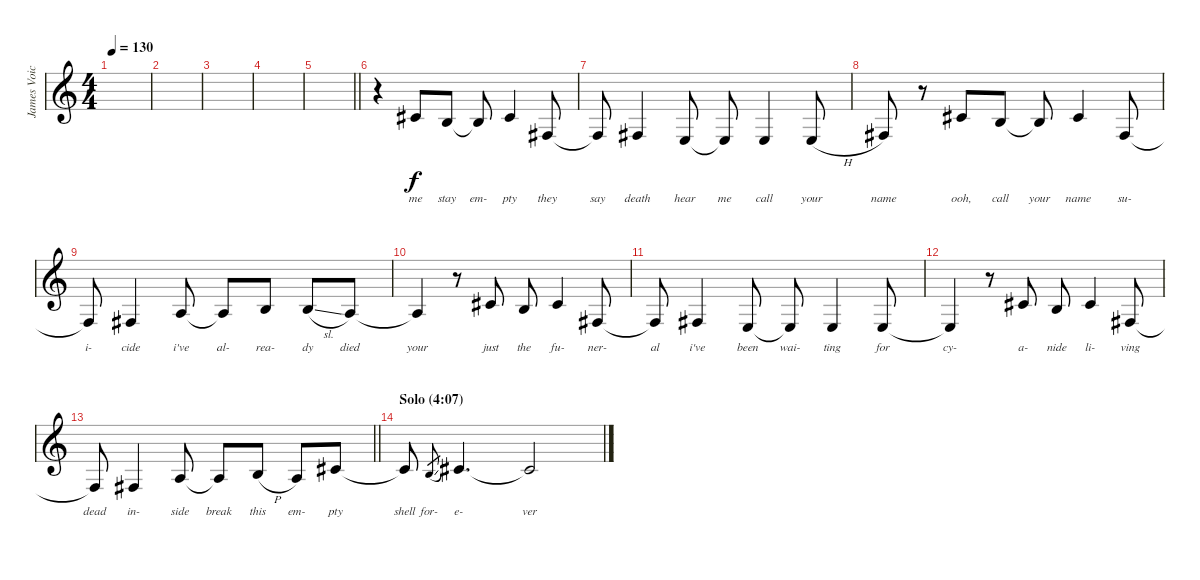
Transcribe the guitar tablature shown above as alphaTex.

\track ("James Voice" "James Voic") {instrument cello}
\staff {score}
\tuning (E4 B3 G3 D3 A2 E2) {hide}
\ts (4 4)
\tempo 130
\clef g2
\ks c
|
|
|
|
\barLineRight lightlight
|
\section ("" "")
r.4 2.2.8{lyrics (0 "me") lyrics (1 "") lyrics (2 "") lyrics (3 "") lyrics (4 "")} 0.2.8{lyrics (0 "stay") lyrics (1 "") lyrics (2 "") lyrics (3 "") lyrics (4 "")} 0.2{t}.8{lyrics (0 "em-") lyrics (1 "") lyrics (2 "") lyrics (3 "") lyrics (4 "")} 2.2.4{lyrics (0 "pty") lyrics (1 "") lyrics (2 "") lyrics (3 "") lyrics (4 "")} 4.4.8{lyrics (0 "they") lyrics (1 "") lyrics (2 "") lyrics (3 "") lyrics (4 "")} |
4.4{t}.8{lyrics (0 "say") lyrics (1 "") lyrics (2 "") lyrics (3 "") lyrics (4 "")} 4.4.4{lyrics (0 "death") lyrics (1 "") lyrics (2 "") lyrics (3 "") lyrics (4 "")} 2.4.8{lyrics (0 "hear") lyrics (1 "") lyrics (2 "") lyrics (3 "") lyrics (4 "")} 2.4{t}.8{lyrics (0 "me") lyrics (1 "") lyrics (2 "") lyrics (3 "") lyrics (4 "")} 2.4.4{lyrics (0 "call") lyrics (1 "") lyrics (2 "") lyrics (3 "") lyrics (4 "")} 2.4{h}.8{lyrics (0 "your") lyrics (1 "") lyrics (2 "") lyrics (3 "") lyrics (4 "")} |
4.4.8{lyrics (0 "name") lyrics (1 "") lyrics (2 "") lyrics (3 "") lyrics (4 "")} r.8 2.2.8{lyrics (0 "ooh,") lyrics (1 "") lyrics (2 "") lyrics (3 "") lyrics (4 "")} 0.2.8{lyrics (0 "call") lyrics (1 "") lyrics (2 "") lyrics (3 "") lyrics (4 "")} 0.2{t}.8{lyrics (0 "your") lyrics (1 "") lyrics (2 "") lyrics (3 "") lyrics (4 "")} 2.2.4{lyrics (0 "name") lyrics (1 "") lyrics (2 "") lyrics (3 "") lyrics (4 "")} 4.4.8{lyrics (0 "su-") lyrics (1 "") lyrics (2 "") lyrics (3 "") lyrics (4 "")} |
4.4{t}.8{lyrics (0 "i-") lyrics (1 "") lyrics (2 "") lyrics (3 "") lyrics (4 "")} 4.4.4{lyrics (0 "cide") lyrics (1 "") lyrics (2 "") lyrics (3 "") lyrics (4 "")} 2.3.8{lyrics (0 "i've") lyrics (1 "") lyrics (2 "") lyrics (3 "") lyrics (4 "")} 2.3{t}.8{lyrics (0 "al-") lyrics (1 "") lyrics (2 "") lyrics (3 "") lyrics (4 "")} 4.3.8{lyrics (0 "rea-") lyrics (1 "") lyrics (2 "") lyrics (3 "") lyrics (4 "")} 4.3{sl}.8{lyrics (0 "dy") lyrics (1 "") lyrics (2 "") lyrics (3 "") lyrics (4 "")} 2.3.8{lyrics (0 "died") lyrics (1 "") lyrics (2 "") lyrics (3 "") lyrics (4 "")} |
2.3{t}.4{lyrics (0 "your") lyrics (1 "") lyrics (2 "") lyrics (3 "") lyrics (4 "")} r.8 2.2.8{lyrics (0 "just") lyrics (1 "") lyrics (2 "") lyrics (3 "") lyrics (4 "")} 0.2.8{lyrics (0 "the") lyrics (1 "") lyrics (2 "") lyrics (3 "") lyrics (4 "")} 2.2.4{lyrics (0 "fu-") lyrics (1 "") lyrics (2 "") lyrics (3 "") lyrics (4 "")} 4.4.8{lyrics (0 "ner-") lyrics (1 "") lyrics (2 "") lyrics (3 "") lyrics (4 "")} |
4.4{t}.8{lyrics (0 "al") lyrics (1 "") lyrics (2 "") lyrics (3 "") lyrics (4 "")} 4.4.4{lyrics (0 "i've") lyrics (1 "") lyrics (2 "") lyrics (3 "") lyrics (4 "")} 2.4.8{lyrics (0 "been") lyrics (1 "") lyrics (2 "") lyrics (3 "") lyrics (4 "")} 2.4{t}.8{lyrics (0 "wai-") lyrics (1 "") lyrics (2 "") lyrics (3 "") lyrics (4 "")} 2.4.4{lyrics (0 "ting") lyrics (1 "") lyrics (2 "") lyrics (3 "") lyrics (4 "")} 2.4.8{lyrics (0 "for") lyrics (1 "") lyrics (2 "") lyrics (3 "") lyrics (4 "")} |
2.4{t}.4{lyrics (0 "cy-") lyrics (1 "") lyrics (2 "") lyrics (3 "") lyrics (4 "")} r.8 2.2.8{lyrics (0 "a-") lyrics (1 "") lyrics (2 "") lyrics (3 "") lyrics (4 "")} 0.2.8{lyrics (0 "nide") lyrics (1 "") lyrics (2 "") lyrics (3 "") lyrics (4 "")} 2.2.4{lyrics (0 "li-") lyrics (1 "") lyrics (2 "") lyrics (3 "") lyrics (4 "")} 4.4.8{lyrics (0 "ving") lyrics (1 "") lyrics (2 "") lyrics (3 "") lyrics (4 "")} |
\barLineRight lightlight
4.4{t}.8{lyrics (0 "dead") lyrics (1 "") lyrics (2 "") lyrics (3 "") lyrics (4 "")} 4.4.4{lyrics (0 "in-") lyrics (1 "") lyrics (2 "") lyrics (3 "") lyrics (4 "")} 2.3.8{lyrics (0 "side") lyrics (1 "") lyrics (2 "") lyrics (3 "") lyrics (4 "")} 2.3{t}.8{lyrics (0 "break") lyrics (1 "") lyrics (2 "") lyrics (3 "") lyrics (4 "")} 4.3{h}.8{lyrics (0 "this") lyrics (1 "") lyrics (2 "") lyrics (3 "") lyrics (4 "")} 2.3.8{lyrics (0 "em-") lyrics (1 "") lyrics (2 "") lyrics (3 "") lyrics (4 "")} 6.3.8{lyrics (0 "pty") lyrics (1 "") lyrics (2 "") lyrics (3 "") lyrics (4 "")} |
\section ("" "Solo (4:07)")
6.3{t}.8{lyrics (0 "shell") lyrics (1 "") lyrics (2 "") lyrics (3 "") lyrics (4 "")} 4.3{sl}.8{lyrics (0 "for-") lyrics (1 "") lyrics (2 "") lyrics (3 "") lyrics (4 "") gr} 6.3.4{d lyrics (0 "e-") lyrics (1 "") lyrics (2 "") lyrics (3 "") lyrics (4 "")} 6.3{t}.2{lyrics (0 "ver") lyrics (1 "") lyrics (2 "") lyrics (3 "") lyrics (4 "")}
